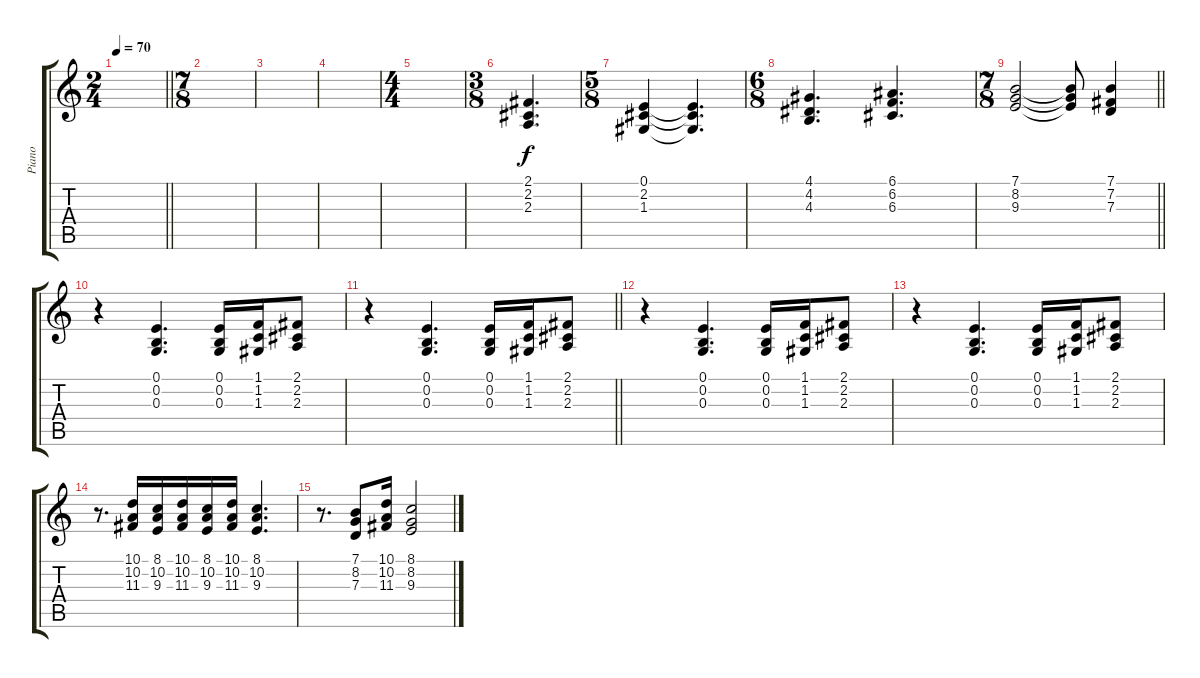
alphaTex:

\track ("Piano" "Piano") {instrument acousticgrandpiano}
\staff {score tabs}
\tuning (E4 B3 G3 D3 A2 E2) {hide}
\ts (2 4)
\tempo 70
\clef g2
\barLineRight lightlight
\ks c
|
\ts (7 8)
|
|
|
\ts (4 4)
|
\ts (3 8)
(2.1 2.2 2.3).4{d} |
\ts (5 8)
(0.1 2.2 1.3).4 (0.1{t} 2.2{t} 1.3{t}).4{d} |
\ts (6 8)
(4.1 4.2 4.3).4{d} (6.1 6.2 6.3).4{d} |
\ts (7 8)
\barLineRight lightlight
(7.1 8.2 9.3).2 (7.1{t} 8.2{t} 9.3{t}).8 (7.1 7.2 7.3).4 |
r.4 (0.1 0.2 0.3).4{d} (0.1 0.2 0.3).16 (1.1 1.2 1.3).16 (2.1 2.2 2.3).8 |
\barLineRight lightlight
r.4 (0.1 0.2 0.3).4{d} (0.1 0.2 0.3).16 (1.1 1.2 1.3).16 (2.1 2.2 2.3).8 |
r.4 (0.1 0.2 0.3).4{d} (0.1 0.2 0.3).16 (1.1 1.2 1.3).16 (2.1 2.2 2.3).8 |
r.4 (0.1 0.2 0.3).4{d} (0.1 0.2 0.3).16 (1.1 1.2 1.3).16 (2.1 2.2 2.3).8 |
r.8{d} (10.1 10.2 11.3).16 (8.1 10.2 9.3).16 (10.1 10.2 11.3).16 (8.1 10.2 9.3).16 (10.1 10.2 11.3).16 (8.1 10.2 9.3).4{d} |
r.8{d} (7.1 8.2 7.3).8 (10.1 10.2 11.3).16 (8.1 8.2 9.3).2
